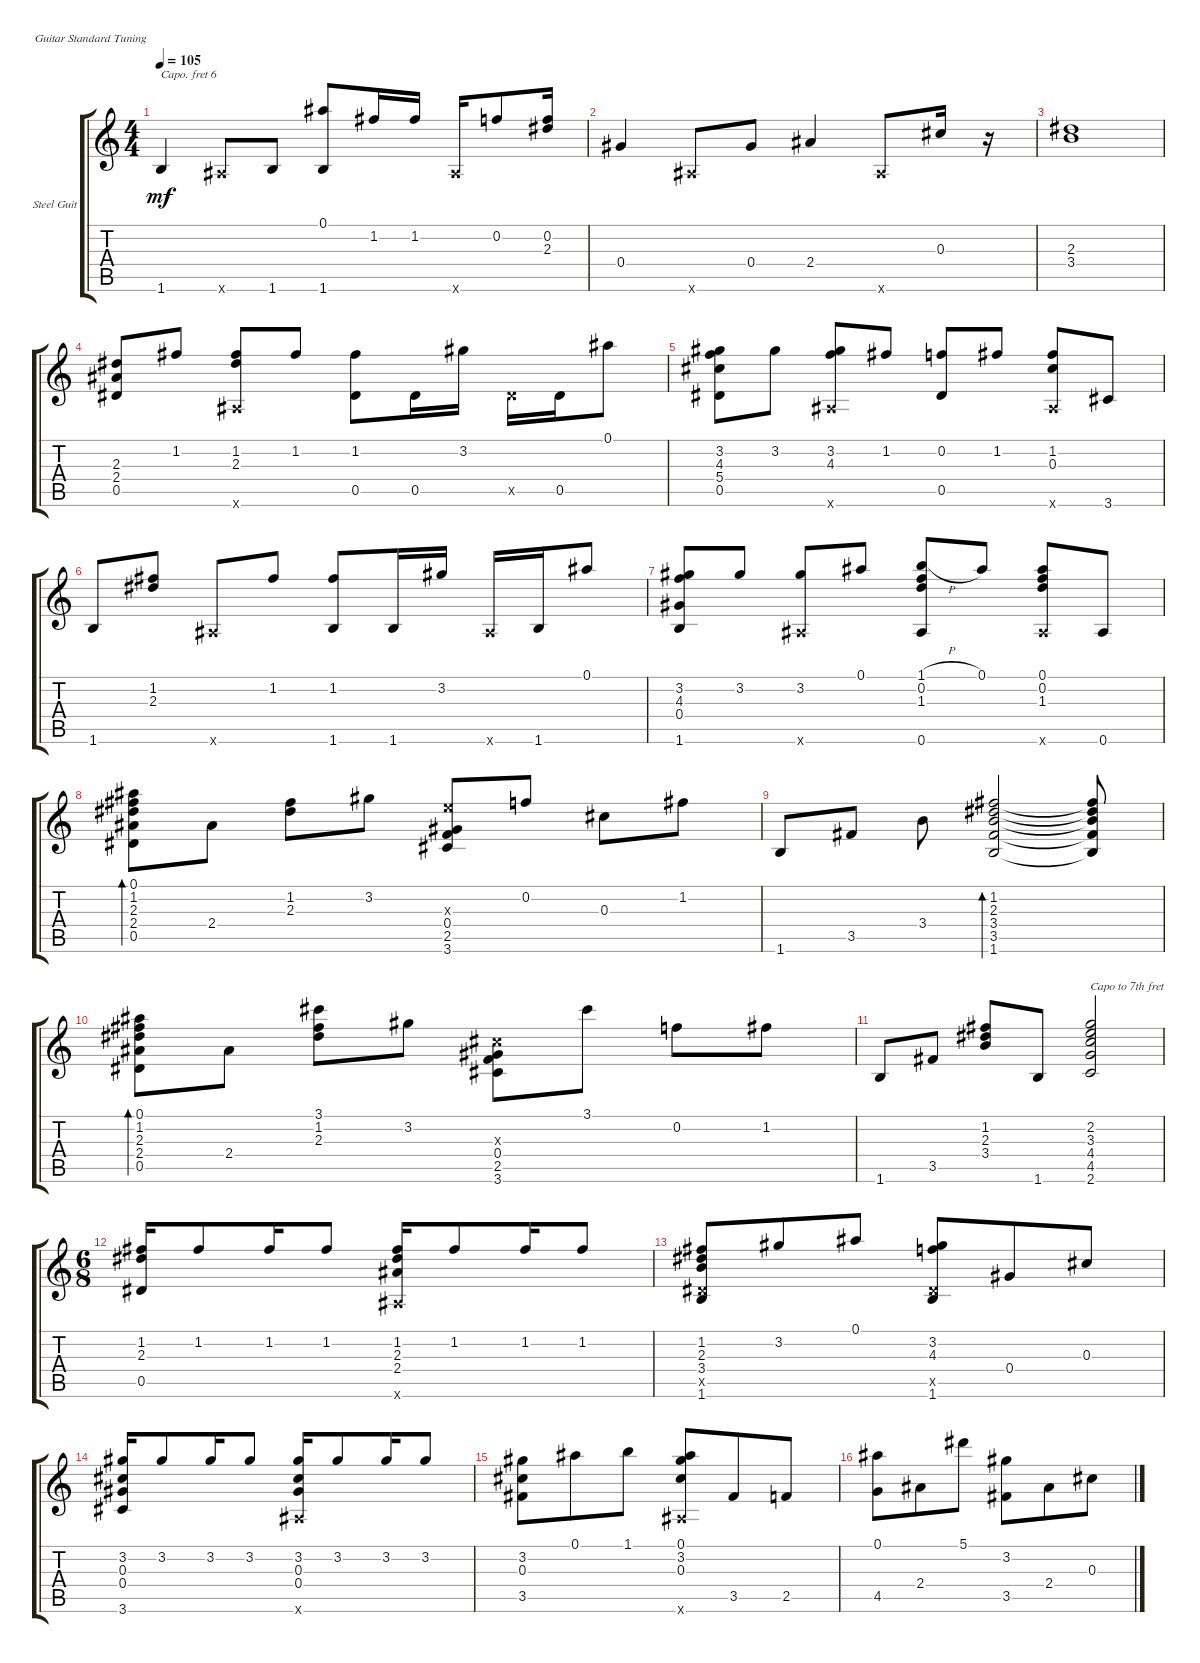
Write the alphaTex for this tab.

\defaultSystemsLayout 4
\bracketExtendMode groupsimilarinstruments
\firstSystemTrackNameOrientation horizontal
\otherSystemsTrackNameOrientation horizontal
\track ("Steel Guitar" "Steel Guit") {instrument acousticguitarsteel}
\staff {score tabs}
\capo 6
\tuning (E4 B3 G3 D3 A2 E2)
\ts (4 4)
\tempo 105
\clef g2
\ks c
1.6.4{dy mf} 0.6{x}.8 1.6.8 (0.1 1.6).8 1.2.16 1.2.16 0.6{x}.16 0.2.8 (0.2 2.3).16 |
0.4.4 0.6{x}.8 0.4.8 2.4.4 0.6{x}.8 0.3.16 r.16 |
(2.3 3.4).1 |
(0.5 2.3 2.4).8 1.2.8 (1.2 2.3 0.6{x}).8 1.2.8 (1.2 0.5).8 0.5.16 3.2.16 0.5{x}.16 0.5.16 0.1.8 |
(3.2 0.5 4.3 5.4).8 3.2.8 (3.2 4.3 0.6{x}).8 1.2.8 (0.2 0.5).8 1.2.8 (1.2 0.6{x} 0.3).8 3.6.8 |
1.6.8 (1.2 2.3).8 0.6{x}.8 1.2.8 (1.2 1.6).8 1.6.16 3.2.16 0.6{x}.16 1.6.16 0.1.8 |
(1.6 4.3 3.2 0.4).8 3.2.8 (3.2 0.6{x}).8 0.1.8 (1.1{h} 0.6 1.3 0.2).8 0.1.8 (0.1 0.2 0.6{x} 1.3).8 0.6.8 |
(0.5 2.4 2.3 1.2 0.1).8{bd 30} 2.4.8 (2.3 1.2).8 3.2.8 (3.6 2.5 0.4 3.3{x}).8 0.2.8 0.3.8 1.2.8 |
1.6.8 3.5.8 3.4.8 (1.6 2.3 1.2 3.5 3.4).2{bd 30} (1.6{t} 2.3{t} 1.2{t} 3.5{t} 3.4{t}).8 |
(0.5 2.4 2.3 1.2 0.1).8{bd 30} 2.4.8 (1.2 3.1 2.3).8 3.2.8 (3.6 2.5 0.4 0.3{x}).8 3.1.8 0.2.8 1.2.8 |
1.6.8 3.5.8 (3.4 2.3 1.2).8 1.6.8 (2.6 4.5 4.4 3.3 2.2).2{txt "Capo to 7th fret"} |
\ts (6 8)
\scale
1.00042 (0.5 1.2 2.3).16 1.2.8 1.2.16 1.2.8 (2.4 2.3 1.2 0.6{x}).16 1.2.8 1.2.16 1.2.8 |
\scale
0.99119 (1.6 1.2 0.5{x} 3.4 2.3).8 3.2.8 0.1.8 (3.2 1.6 0.5{x} 4.3).8 0.4.8 0.3.8 |
\scale
1.00801 (3.6 3.2 0.3 0.4).16 3.2.8 3.2.16 3.2.8 (0.6{x} 0.4 0.3 3.2).16 3.2.8 3.2.16 3.2.8 |
(3.5 3.2 0.3).8 0.1.8 1.1.8 (0.1 0.6{x} 3.2 0.3).8 3.5.8 2.5.8 |
(4.5 0.1).8 2.4.8 5.1.8 (3.5 3.2).8 2.4.8 0.3.8
